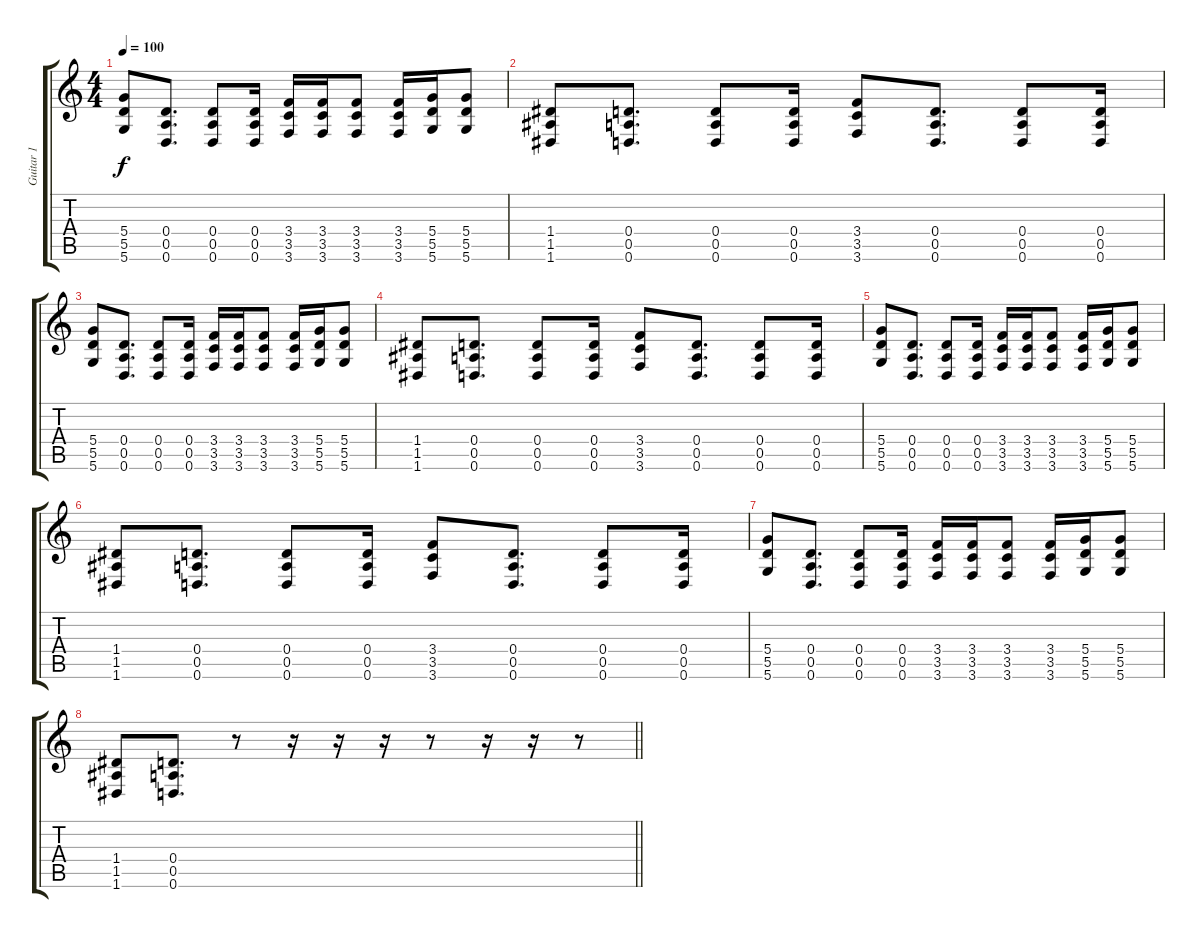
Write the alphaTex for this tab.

\track ("Guitar 1" "Guitar 1") {instrument distortionguitar}
\staff {score tabs}
\tuning (E4 B3 G3 D3 A2 D2) {hide}
\ts (4 4)
\tempo 100
\clef g2
\ks c
(5.4 5.5 5.6).8{dy f instrument distortionguitar} (0.4 0.5 0.6).8{d} (0.4 0.5 0.6).8 (0.4 0.5 0.6).16 (3.4 3.5 3.6).16 (3.4 3.5 3.6).16 (3.4 3.5 3.6).8 (3.4 3.5 3.6).16 (5.4 5.5 5.6).16 (5.4 5.5 5.6).8 |
(1.4 1.5 1.6).8{instrument distortionguitar} (0.4 0.5 0.6).8{d} (0.4 0.5 0.6).8 (0.4 0.5 0.6).16 (3.4 3.5 3.6).8{instrument distortionguitar} (0.4 0.5 0.6).8{d} (0.4 0.5 0.6).8 (0.4 0.5 0.6).16 |
(5.4 5.5 5.6).8{instrument distortionguitar} (0.4 0.5 0.6).8{d} (0.4 0.5 0.6).8 (0.4 0.5 0.6).16 (3.4 3.5 3.6).16 (3.4 3.5 3.6).16 (3.4 3.5 3.6).8 (3.4 3.5 3.6).16 (5.4 5.5 5.6).16 (5.4 5.5 5.6).8 |
(1.4 1.5 1.6).8{instrument distortionguitar} (0.4 0.5 0.6).8{d} (0.4 0.5 0.6).8 (0.4 0.5 0.6).16 (3.4 3.5 3.6).8{instrument distortionguitar} (0.4 0.5 0.6).8{d} (0.4 0.5 0.6).8 (0.4 0.5 0.6).16 |
(5.4 5.5 5.6).8{instrument distortionguitar} (0.4 0.5 0.6).8{d} (0.4 0.5 0.6).8 (0.4 0.5 0.6).16 (3.4 3.5 3.6).16 (3.4 3.5 3.6).16 (3.4 3.5 3.6).8 (3.4 3.5 3.6).16 (5.4 5.5 5.6).16 (5.4 5.5 5.6).8 |
(1.4 1.5 1.6).8{instrument distortionguitar} (0.4 0.5 0.6).8{d} (0.4 0.5 0.6).8 (0.4 0.5 0.6).16 (3.4 3.5 3.6).8{instrument distortionguitar} (0.4 0.5 0.6).8{d} (0.4 0.5 0.6).8 (0.4 0.5 0.6).16 |
(5.4 5.5 5.6).8{instrument distortionguitar} (0.4 0.5 0.6).8{d} (0.4 0.5 0.6).8 (0.4 0.5 0.6).16 (3.4 3.5 3.6).16 (3.4 3.5 3.6).16 (3.4 3.5 3.6).8 (3.4 3.5 3.6).16 (5.4 5.5 5.6).16 (5.4 5.5 5.6).8 |
\barLineRight lightlight
(1.4 1.5 1.6).8{instrument distortionguitar} (0.4 0.5 0.6).8{d} r.8 r.16 r.16 r.16 r.8 r.16 r.16 r.8
